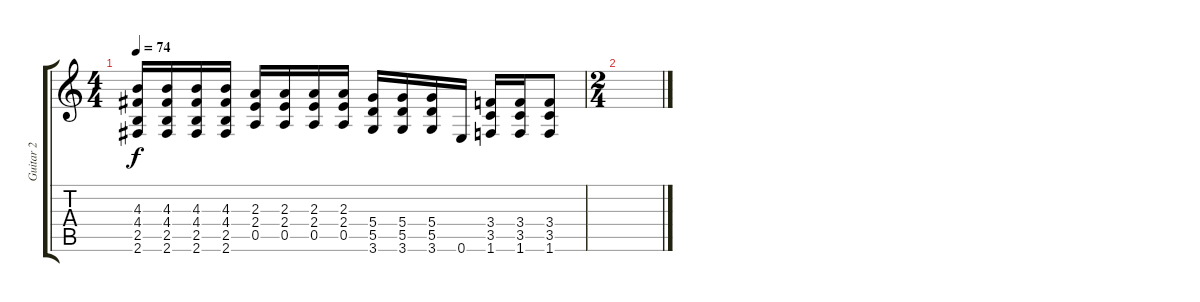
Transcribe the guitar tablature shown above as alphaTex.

\track ("Guitar 2" "Guitar 2") {instrument overdrivenguitar}
\staff {score tabs}
\tuning (E4 B3 G3 D3 A2 E2) {hide}
\ts (4 4)
\tempo 74
\clef g2
\ks c
(4.3 4.4 2.5 2.6).16{dy f} (4.3 4.4 2.5 2.6).16 (4.3 4.4 2.5 2.6).16 (4.3 4.4 2.5 2.6).16 (2.3 2.4 0.5).16 (2.3 2.4 0.5).16 (2.3 2.4 0.5).16 (2.3 2.4 0.5).16 (5.4 5.5 3.6).16 (5.4 5.5 3.6).16 (5.4 5.5 3.6).16 0.6.16 (3.4 3.5 1.6).16 (3.4 3.5 1.6).16 (3.4 3.5 1.6).8 |
\ts (2 4)
